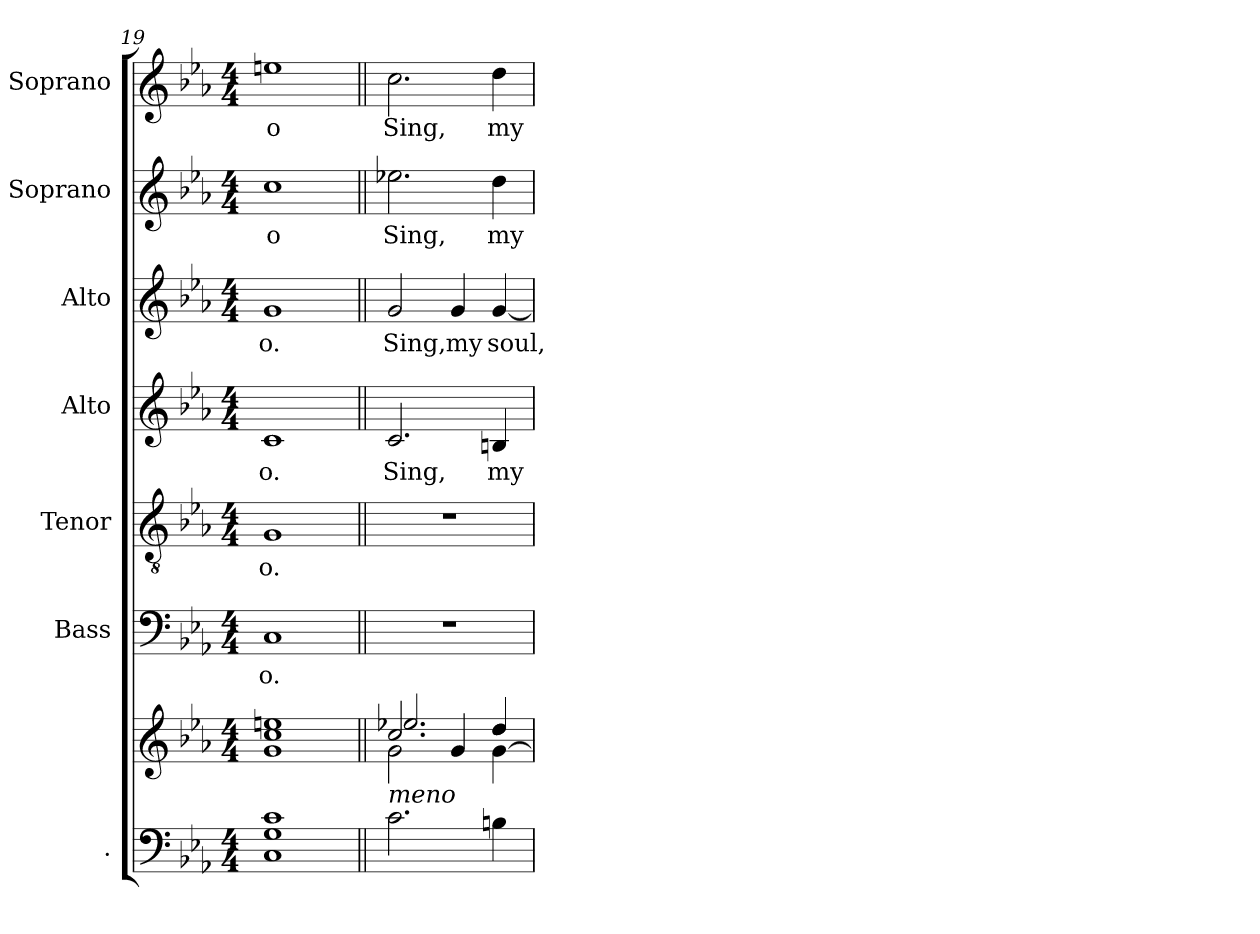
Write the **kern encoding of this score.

**kern	**kern	**kern	**text	**kern	**text	**kern	**text	**kern	**text	**kern	**text	**kern	**text
*part7	*part7	*part6	*part6	*part5	*part5	*part4	*part4	*part3	*part3	*part2	*part2	*part1	*part1
*staff8	*staff7	*staff6	*staff6	*staff5	*staff5	*staff4	*staff4	*staff3	*staff3	*staff2	*staff2	*staff1	*staff1
*I".	*	*I"Bass	*	*I"Tenor	*	*I"Alto	*	*I"Alto	*	*I"Soprano	*	*I"Soprano	*
*	*	*I'B.	*	*I'T.	*	*	*	*I'A.	*	*	*	*I'S.	*
*clefF4	*clefG2	*clefF4	*	*clefGv2	*	*clefG2	*	*clefG2	*	*clefG2	*	*clefG2	*
*	*	*	*	*ITrd7c12	*	*	*	*	*	*	*	*	*
*k[b-e-a-]	*k[b-e-a-]	*k[b-e-a-]	*	*k[b-e-a-]	*	*k[b-e-a-]	*	*k[b-e-a-]	*	*k[b-e-a-]	*	*k[b-e-a-]	*
*E-:	*E-:	*E-:	*	*E-:	*	*E-:	*	*E-:	*	*E-:	*	*E-:	*
*M4/4	*M4/4	*M4/4	*	*M4/4	*	*M4/4	*	*M4/4	*	*M4/4	*	*M4/4	*
=19	=19	=19	=19	=19	=19	=19	=19	=19	=19	=19	=19	=19	=19
!	!	!	!LO:LY:b:color=#000000	!	!	!	!	!	!	!	!	!	!
!	!	!	!	!	!LO:LY:b:color=#000000	!	!	!	!	!	!	!	!
!	!	!	!	!	!	!	!LO:LY:b:color=#000000	!	!	!	!	!	!
!	!	!	!	!	!	!	!	!	!LO:LY:b:color=#000000	!	!	!	!
!	!	!	!	!	!	!	!	!	!	!	!LO:LY:b:color=#000000	!	!
!	!	!	!	!	!	!	!	!	!	!	!	!	!LO:LY:b:color=#000000
1Ci 1Gi 1ci	1gi 1cci 1eeni	1Ci	-o.	1GGi	-o.	1ci	-o.	1gi	-o.	1cci	-o	1eeni	-o
=20||	=20||	=20||	=20||	=20||	=20||	=20||	=20||	=20||	=20||	=20||	=20||	=20||	=20||
*	*^	*	*	*	*	*	*	*	*	*	*	*	*
*	*	*^	*	*	*	*	*	*	*	*	*	*	*	*
!	!	!	!	!	!	!	!	!	!LO:LY:b:color=#000000	!	!	!	!	!	!
!	!	!	!	!	!	!	!	!	!	!	!LO:LY:b:color=#000000	!	!	!	!
!	!	!	!	!	!	!	!	!	!	!	!	!	!LO:LY:b:color=#000000	!	!
!	!LO:TX:b:i:t=meno	!	!	!	!	!	!	!	!	!	!	!	!	!	!
!	!	!	!	!	!	!	!	!	!	!	!	!	!	!	!LO:LY:b:color=#000000
2.ci\	2.cci/	2.ee-Xi/	2gi\	1r	.	1r	.	2.ci/	Sing,	2gi/	Sing,	2.ee-Xi\	Sing,	2.cci\	Sing,
!	!	!	!	!	!	!	!	!	!	!	!LO:LY:b:color=#000000	!	!	!	!
.	.	.	4gi/	.	.	.	.	.	.	4gi/	my	.	.	.	.
!	!	!	!	!	!	!	!	!	!LO:LY:b:color=#000000	!	!	!	!	!	!
!	!	!	!	!	!	!	!	!	!	!	!LO:LY:b:color=#000000	!	!	!	!
!	!	!	!	!	!	!	!	!	!	!	!	!	!LO:LY:b:color=#000000	!	!
!	!	!	!	!	!	!	!	!	!	!	!	!	!	!	!LO:LY:b:color=#000000
4Bni\	4ddi/	4ddi/	[4gi\	.	.	.	.	4Bni/	my	[4gi/	soul,	4ddi\	my	4ddi\	my
*	*v	*v	*v	*	*	*	*	*	*	*	*	*	*	*	*
=	=	=	=	=	=	=	=	=	=	=	=	=	=
*-	*-	*-	*-	*-	*-	*-	*-	*-	*-	*-	*-	*-	*-
